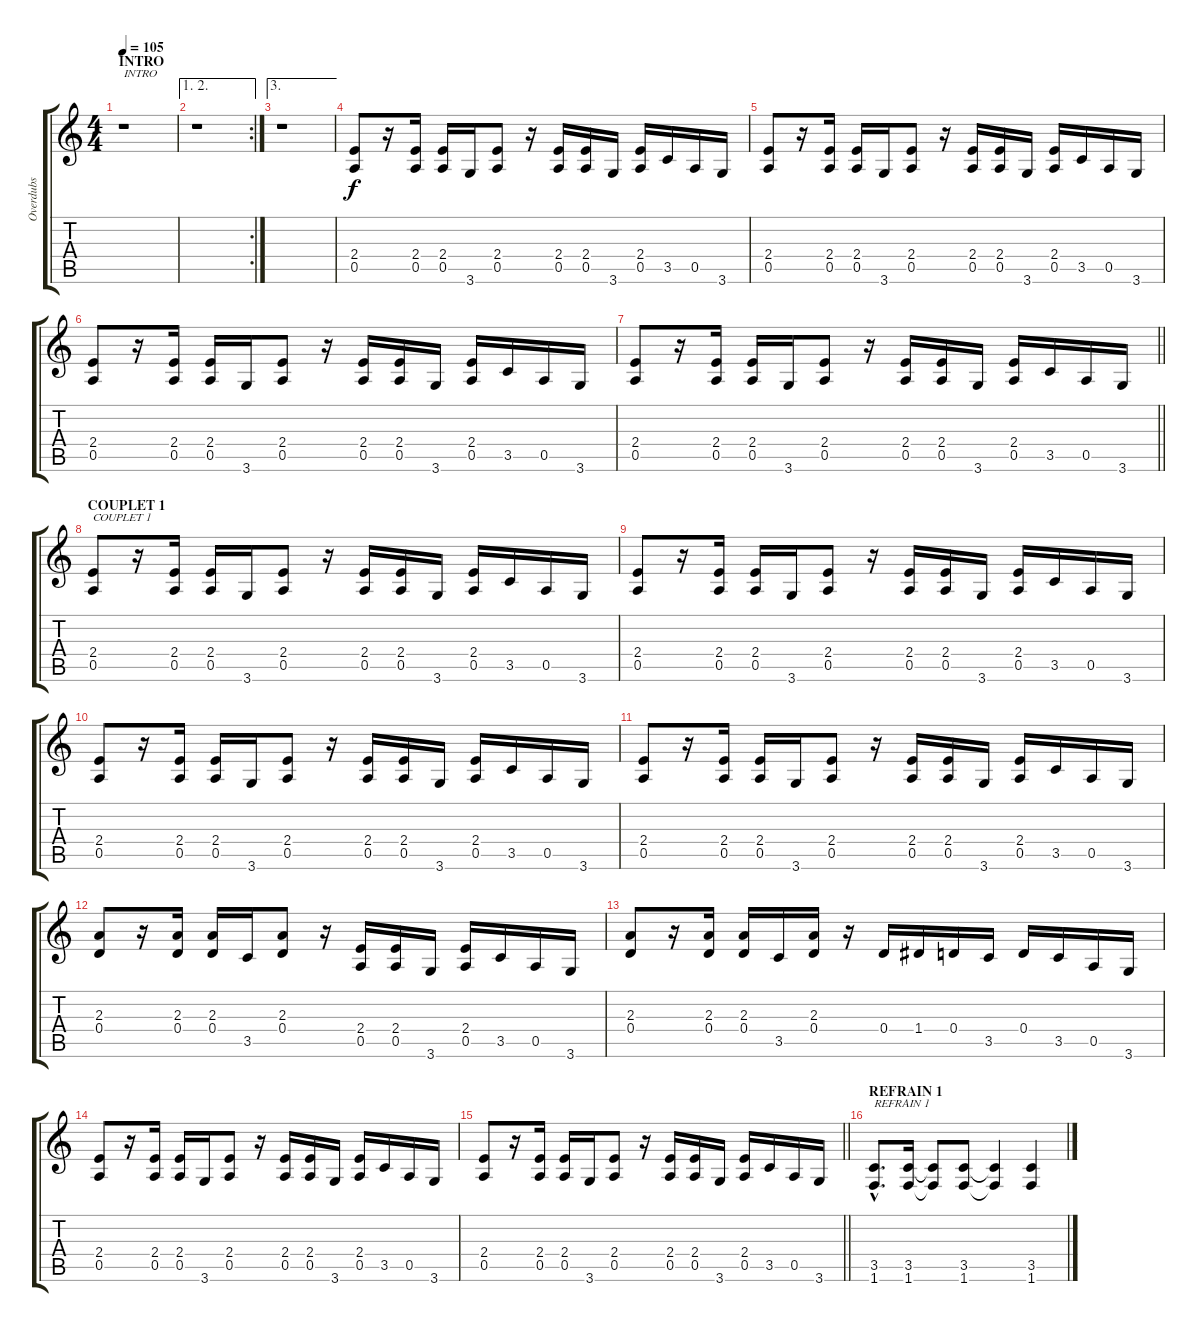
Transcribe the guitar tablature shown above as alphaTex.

\track ("Overdubs" "Overdubs") {instrument distortionguitar}
\staff {score tabs}
\tuning (E4 B3 G3 D3 A2 E2) {hide}
\ts (4 4)
\section ("" "INTRO")
\tempo 105
\clef g2
\ks c
r.1{txt "INTRO" dy f instrument distortionguitar} |
\ae (1 2)
\rc 2
r.1 |
\ae 3
r.1 |
(2.4 0.5).8 r.16 (2.4 0.5).16 (2.4 0.5).16 3.6.16 (2.4 0.5).8 r.16 (2.4 0.5).16 (2.4 0.5).16 3.6.16 (2.4 0.5).16 3.5.16 0.5.16 3.6.16 |
(2.4 0.5).8 r.16 (2.4 0.5).16 (2.4 0.5).16 3.6.16 (2.4 0.5).8 r.16 (2.4 0.5).16 (2.4 0.5).16 3.6.16 (2.4 0.5).16 3.5.16 0.5.16 3.6.16 |
(2.4 0.5).8 r.16 (2.4 0.5).16 (2.4 0.5).16 3.6.16 (2.4 0.5).8 r.16 (2.4 0.5).16 (2.4 0.5).16 3.6.16 (2.4 0.5).16 3.5.16 0.5.16 3.6.16 |
\barLineRight lightlight
(2.4 0.5).8 r.16 (2.4 0.5).16 (2.4 0.5).16 3.6.16 (2.4 0.5).8 r.16 (2.4 0.5).16 (2.4 0.5).16 3.6.16 (2.4 0.5).16 3.5.16 0.5.16 3.6.16 |
\section ("" "COUPLET 1")
(2.4 0.5).8{txt "COUPLET 1"} r.16 (2.4 0.5).16 (2.4 0.5).16 3.6.16 (2.4 0.5).8 r.16 (2.4 0.5).16 (2.4 0.5).16 3.6.16 (2.4 0.5).16 3.5.16 0.5.16 3.6.16 |
(2.4 0.5).8 r.16 (2.4 0.5).16 (2.4 0.5).16 3.6.16 (2.4 0.5).8 r.16 (2.4 0.5).16 (2.4 0.5).16 3.6.16 (2.4 0.5).16 3.5.16 0.5.16 3.6.16 |
(2.4 0.5).8 r.16 (2.4 0.5).16 (2.4 0.5).16 3.6.16 (2.4 0.5).8 r.16 (2.4 0.5).16 (2.4 0.5).16 3.6.16 (2.4 0.5).16 3.5.16 0.5.16 3.6.16 |
(2.4 0.5).8 r.16 (2.4 0.5).16 (2.4 0.5).16 3.6.16 (2.4 0.5).8 r.16 (2.4 0.5).16 (2.4 0.5).16 3.6.16 (2.4 0.5).16 3.5.16 0.5.16 3.6.16 |
(2.3 0.4).8 r.16 (2.3 0.4).16 (2.3 0.4).16 3.5.16 (2.3 0.4).8 r.16 (2.4 0.5).16 (2.4 0.5).16 3.6.16 (2.4 0.5).16 3.5.16 0.5.16 3.6.16 |
(2.3 0.4).8 r.16 (2.3 0.4).16 (2.3 0.4).16 3.5.16 (2.3 0.4).16 r.16 0.4.16 1.4.16 0.4.16 3.5.16 0.4.16 3.5.16 0.5.16 3.6.16 |
(2.4 0.5).8 r.16 (2.4 0.5).16 (2.4 0.5).16 3.6.16 (2.4 0.5).8 r.16 (2.4 0.5).16 (2.4 0.5).16 3.6.16 (2.4 0.5).16 3.5.16 0.5.16 3.6.16 |
\barLineRight lightlight
(2.4 0.5).8 r.16 (2.4 0.5).16 (2.4 0.5).16 3.6.16 (2.4 0.5).8 r.16 (2.4 0.5).16 (2.4 0.5).16 3.6.16 (2.4 0.5).16 3.5.16 0.5.16 3.6.16 |
\section ("" "REFRAIN 1")
(3.5{hac} 1.6{hac}).8{d txt "REFRAIN 1"} (3.5 1.6).16 (3.5{t} 1.6{t}).8 (3.5 1.6).8 (3.5{t} 1.6{t}).4 (3.5 1.6).4
